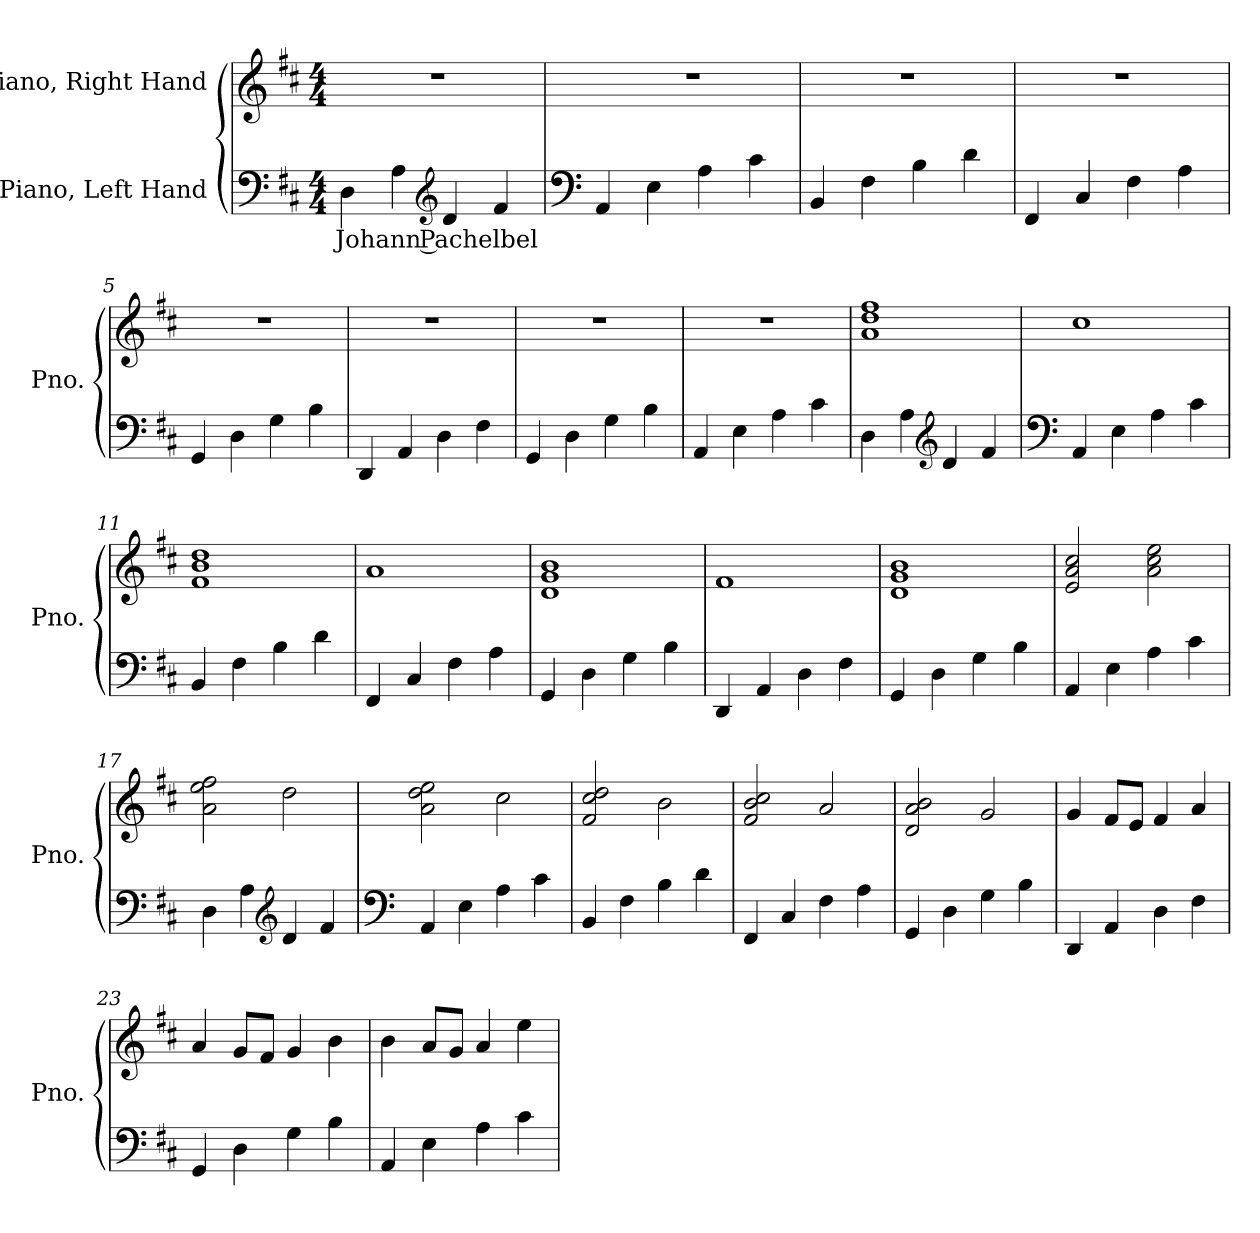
**kern	**text	**kern
*part2	*part2	*part1
*staff2	*staff2	*staff1
*I"Piano, Left Hand	*	*I"Piano, Right Hand
*I'Pno.	*	*I'Pno.
*clefF4	*	*clefG2
*k[f#c#]	*	*k[f#c#]
*M4/4	*	*M4/4
*MM100	*	*MM100
=1	=1	=1
!	!LO:LY:b	!
4D\	Johann Pachelbel	1r
4A\	.	.
*clefG2	*	*
4d/	.	.
4f#/	.	.
=2	=2	=2
*clefF4	*	*
4AA/	.	1r
4E\	.	.
4A\	.	.
4c#\	.	.
=3	=3	=3
4BB/	.	1r
4F#\	.	.
4B\	.	.
4d\	.	.
=4	=4	=4
4FF#/	.	1r
4C#/	.	.
4F#\	.	.
4A\	.	.
=5	=5	=5
4GG/	.	1r
4D\	.	.
4G\	.	.
4B\	.	.
!!LO:LB:g=z
=6	=6	=6
4DD/	.	1r
4AA/	.	.
4D\	.	.
4F#\	.	.
=7	=7	=7
4GG/	.	1r
4D\	.	.
4G\	.	.
4B\	.	.
=8	=8	=8
4AA/	.	1r
4E\	.	.
4A\	.	.
4c#\	.	.
=9	=9	=9
4D\	.	1a 1dd 1ff#
4A\	.	.
*clefG2	*	*
4d/	.	.
4f#/	.	.
=10	=10	=10
*clefF4	*	*
4AA/	.	1cc#
4E\	.	.
4A\	.	.
4c#\	.	.
=11	=11	=11
4BB/	.	1f# 1b 1dd
4F#\	.	.
4B\	.	.
4d\	.	.
=12	=12	=12
4FF#/	.	1a
4C#/	.	.
4F#\	.	.
4A\	.	.
=13	=13	=13
4GG/	.	1d 1g 1b
4D\	.	.
4G\	.	.
4B\	.	.
!!LO:LB:g=z
=14	=14	=14
4DD/	.	1f#
4AA/	.	.
4D\	.	.
4F#\	.	.
=15	=15	=15
4GG/	.	1d 1g 1b
4D\	.	.
4G\	.	.
4B\	.	.
=16	=16	=16
4AA/	.	2e/ 2a/ 2cc#/
4E\	.	.
4A\	.	2a\ 2cc#\ 2ee\
4c#\	.	.
=17	=17	=17
4D\	.	2a\ 2ee\ 2ff#\
4A\	.	.
*clefG2	*	*
4d/	.	2dd\
4f#/	.	.
=18	=18	=18
*clefF4	*	*
4AA/	.	2a\ 2dd\ 2ee\
4E\	.	.
4A\	.	2cc#\
4c#\	.	.
=19	=19	=19
4BB/	.	2f#/ 2cc#/ 2dd/
4F#\	.	.
4B\	.	2b\
4d\	.	.
=20	=20	=20
4FF#/	.	2f#/ 2b/ 2cc#/
4C#/	.	.
4F#\	.	2a/
4A\	.	.
!!LO:LB:g=z
=21	=21	=21
4GG/	.	2d/ 2a/ 2b/
4D\	.	.
4G\	.	2g/
4B\	.	.
=22	=22	=22
4DD/	.	4g/
4AA/	.	8f#/L
.	.	8e/J
4D\	.	4f#/
4F#\	.	4a/
=23	=23	=23
4GG/	.	4a/
4D\	.	8g/L
.	.	8f#/J
4G\	.	4g/
4B\	.	4b\
=24	=24	=24
4AA/	.	4b\
4E\	.	8a/L
.	.	8g/J
4A\	.	4a/
4c#\	.	4ee\
=	=	=
*-	*-	*-
